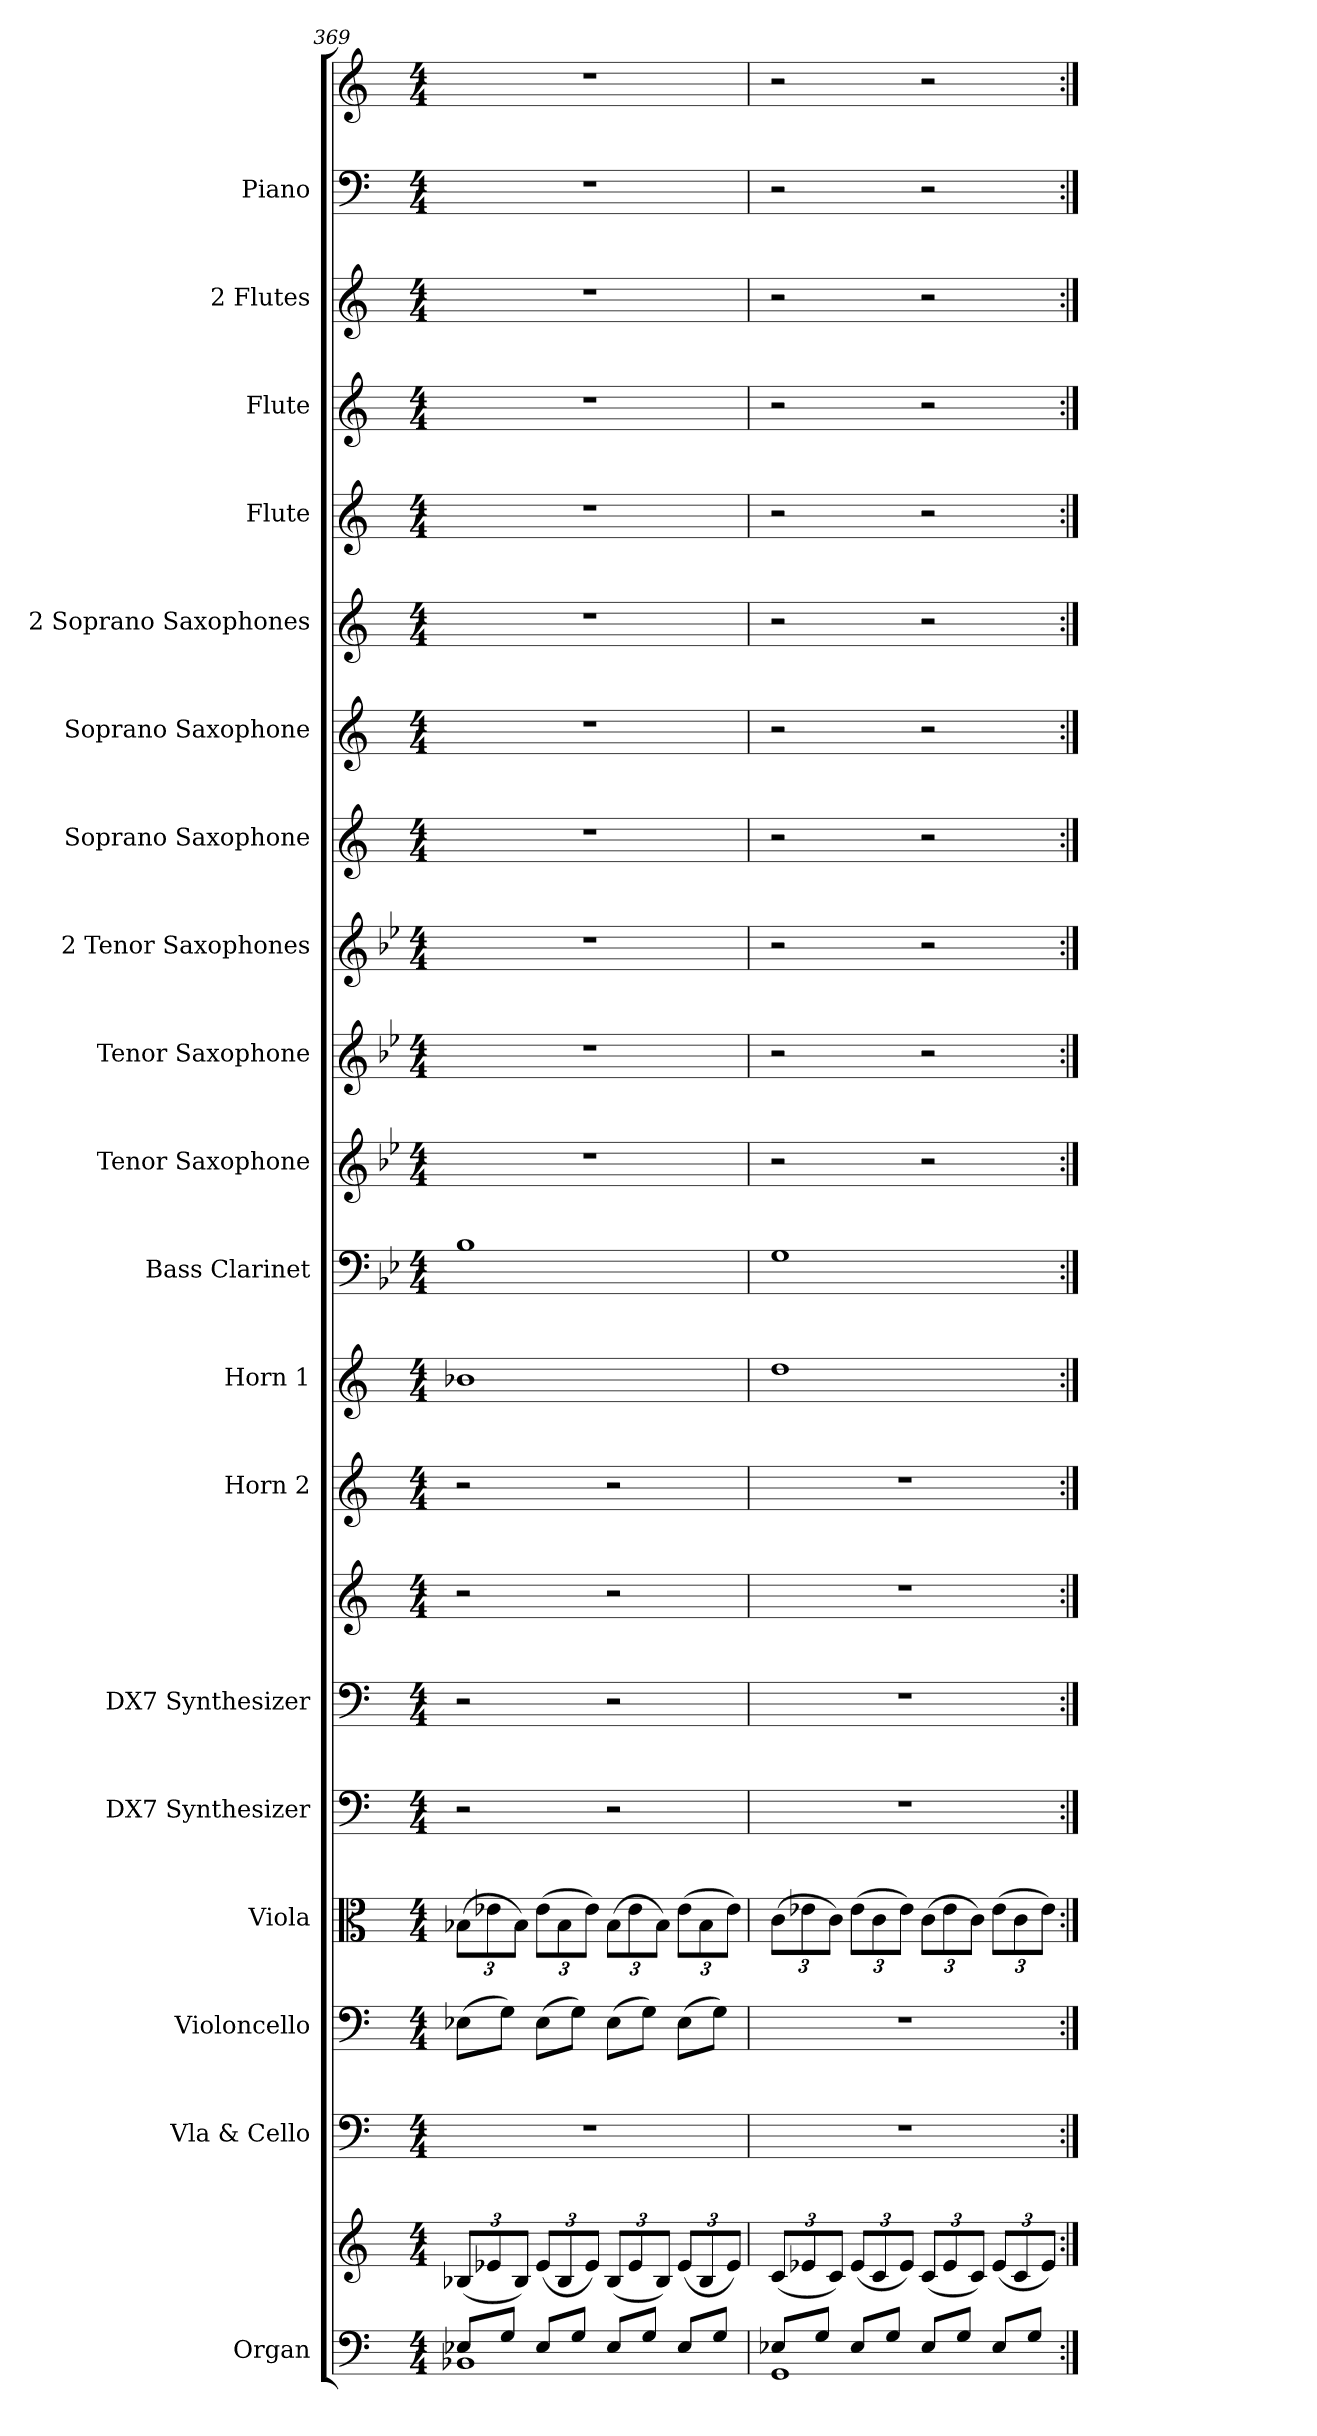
**kern	**kern	**kern	**kern	**kern	**kern	**kern	**kern	**kern	**kern	**kern	**kern	**kern	**kern	**kern	**kern	**kern	**kern	**kern	**kern	**kern	**kern
*part19	*part19	*part18	*part17	*part16	*part15	*part14	*part14	*part13	*part12	*part11	*part10	*part9	*part8	*part7	*part6	*part5	*part4	*part3	*part2	*part1	*part1
*staff22	*staff21	*staff20	*staff19	*staff18	*staff17	*staff16	*staff15	*staff14	*staff13	*staff12	*staff11	*staff10	*staff9	*staff8	*staff7	*staff6	*staff5	*staff4	*staff3	*staff2	*staff1
*I"Organ	*	*I"Vla &amp; Cello	*I"Violoncello	*I"Viola	*I"DX7 Synthesizer	*I"DX7 Synthesizer	*	*I"Horn 2	*I"Horn 1	*I"Bass Clarinet	*I"Tenor Saxophone	*I"Tenor Saxophone	*I"2 Tenor Saxophones	*I"Soprano Saxophone	*I"Soprano Saxophone	*I"2 Soprano Saxophones	*I"Flute	*I"Flute	*I"2 Flutes	*I"Piano	*
*I'Org.	*	*I'Vla &amp; Cello	*	*I'Vla	*I'DX7	*I'DX7	*	*I'Hn 2	*I'Hn 1	*I'B. Cl.	*I'Tenor 2	*I'Tenor 1	*I'2 Tenors	*I'Sop 2	*I'Sop 1	*I'2 Sops	*I'Fl 2	*I'Fl 1	*I'2 Fls	*I'Pno.	*
!!LO:LB:g=z
*clefF4	*clefG2	*clefF4	*clefF4	*clefC3	*clefF4	*clefF4	*clefG2	*clefG2	*clefG2	*clefF4	*clefG2	*clefG2	*clefG2	*clefG2	*clefG2	*clefG2	*clefG2	*clefG2	*clefG2	*clefF4	*clefG2
*	*	*	*	*	*	*	*	*ITrd4c7	*ITrd4c7	*ITrd8c14	*ITrd8c14	*ITrd8c14	*ITrd8c14	*ITrd1c2	*ITrd1c2	*ITrd1c2	*	*	*	*	*
*k[]	*k[]	*k[]	*k[]	*k[]	*k[]	*k[]	*k[]	*k[b-]	*k[b-]	*k[b-e-]	*k[b-e-]	*k[b-e-]	*k[b-e-]	*k[b-e-]	*k[b-e-]	*k[b-e-]	*k[]	*k[]	*k[]	*k[]	*k[]
*M4/4	*M4/4	*M4/4	*M4/4	*M4/4	*M4/4	*M4/4	*M4/4	*M4/4	*M4/4	*M4/4	*M4/4	*M4/4	*M4/4	*M4/4	*M4/4	*M4/4	*M4/4	*M4/4	*M4/4	*M4/4	*M4/4
=369	=369	=369	=369	=369	=369	=369	=369	=369	=369	=369	=369	=369	=369	=369	=369	=369	=369	=369	=369	=369	=369
*^	*	*	*	*	*	*	*	*	*	*	*	*	*	*	*	*	*	*	*	*	*
*	*	*Xbrackettup	*	*	*Xbrackettup	*	*	*	*	*	*	*	*	*	*	*	*	*	*	*	*	*
8E-X/L	1BB-X	(<12B-X/L	1r	(>8E-X\L	(>12B-X\L	2r	2r	2r	2r	1e-X	1BB-	1r	1r	1r	1r	1r	1r	1r	1r	1r	1r	1r
.	.	12e-X/	.	.	12e-X\	.	.	.	.	.	.	.	.	.	.	.	.	.	.	.	.	.
8G/J	.	.	.	8G\J)	.	.	.	.	.	.	.	.	.	.	.	.	.	.	.	.	.	.
.	.	12B-/J)	.	.	12B-\J)	.	.	.	.	.	.	.	.	.	.	.	.	.	.	.	.	.
8E-/L	.	(<12e-/L	.	(>8E-\L	(>12e-\L	.	.	.	.	.	.	.	.	.	.	.	.	.	.	.	.	.
.	.	12B-/	.	.	12B-\	.	.	.	.	.	.	.	.	.	.	.	.	.	.	.	.	.
8G/J	.	.	.	8G\J)	.	.	.	.	.	.	.	.	.	.	.	.	.	.	.	.	.	.
.	.	12e-/J)	.	.	12e-\J)	.	.	.	.	.	.	.	.	.	.	.	.	.	.	.	.	.
8E-/L	.	(<12B-/L	.	(>8E-\L	(>12B-\L	2r	2r	2r	2r	.	.	.	.	.	.	.	.	.	.	.	.	.
.	.	12e-/	.	.	12e-\	.	.	.	.	.	.	.	.	.	.	.	.	.	.	.	.	.
8G/J	.	.	.	8G\J)	.	.	.	.	.	.	.	.	.	.	.	.	.	.	.	.	.	.
.	.	12B-/J)	.	.	12B-\J)	.	.	.	.	.	.	.	.	.	.	.	.	.	.	.	.	.
8E-/L	.	(<12e-/L	.	(>8E-\L	(>12e-\L	.	.	.	.	.	.	.	.	.	.	.	.	.	.	.	.	.
.	.	12B-/	.	.	12B-\	.	.	.	.	.	.	.	.	.	.	.	.	.	.	.	.	.
8G/J	.	.	.	8G\J)	.	.	.	.	.	.	.	.	.	.	.	.	.	.	.	.	.	.
.	.	12e-/J)	.	.	12e-\J)	.	.	.	.	.	.	.	.	.	.	.	.	.	.	.	.	.
=370	=370	=370	=370	=370	=370	=370	=370	=370	=370	=370	=370	=370	=370	=370	=370	=370	=370	=370	=370	=370	=370	=370
8E-X/L	1GG	(<12c/L	1r	1r	(>12c\L	1r	1r	1r	1r	1g	1GG	2r	2r	2r	2r	2r	2r	2r	2r	2r	2r	2r
.	.	12e-X/	.	.	12e-X\	.	.	.	.	.	.	.	.	.	.	.	.	.	.	.	.	.
8G/J	.	.	.	.	.	.	.	.	.	.	.	.	.	.	.	.	.	.	.	.	.	.
.	.	12c/J)	.	.	12c\J)	.	.	.	.	.	.	.	.	.	.	.	.	.	.	.	.	.
8E-/L	.	(<12e-/L	.	.	(>12e-\L	.	.	.	.	.	.	.	.	.	.	.	.	.	.	.	.	.
.	.	12c/	.	.	12c\	.	.	.	.	.	.	.	.	.	.	.	.	.	.	.	.	.
8G/J	.	.	.	.	.	.	.	.	.	.	.	.	.	.	.	.	.	.	.	.	.	.
.	.	12e-/J)	.	.	12e-\J)	.	.	.	.	.	.	.	.	.	.	.	.	.	.	.	.	.
8E-/L	.	(<12c/L	.	.	(>12c\L	.	.	.	.	.	.	2r	2r	2r	2r	2r	2r	2r	2r	2r	2r	2r
.	.	12e-/	.	.	12e-\	.	.	.	.	.	.	.	.	.	.	.	.	.	.	.	.	.
8G/J	.	.	.	.	.	.	.	.	.	.	.	.	.	.	.	.	.	.	.	.	.	.
.	.	12c/J)	.	.	12c\J)	.	.	.	.	.	.	.	.	.	.	.	.	.	.	.	.	.
8E-/L	.	(<12e-/L	.	.	(>12e-\L	.	.	.	.	.	.	.	.	.	.	.	.	.	.	.	.	.
.	.	12c/	.	.	12c\	.	.	.	.	.	.	.	.	.	.	.	.	.	.	.	.	.
8G/J	.	.	.	.	.	.	.	.	.	.	.	.	.	.	.	.	.	.	.	.	.	.
.	.	12e-/J)	.	.	12e-\J)	.	.	.	.	.	.	.	.	.	.	.	.	.	.	.	.	.
*v	*v	*	*	*	*	*	*	*	*	*	*	*	*	*	*	*	*	*	*	*	*	*
=:|!	=:|!	=:|!	=:|!	=:|!	=:|!	=:|!	=:|!	=:|!	=:|!	=:|!	=:|!	=:|!	=:|!	=:|!	=:|!	=:|!	=:|!	=:|!	=:|!	=:|!	=:|!
*-	*-	*-	*-	*-	*-	*-	*-	*-	*-	*-	*-	*-	*-	*-	*-	*-	*-	*-	*-	*-	*-
